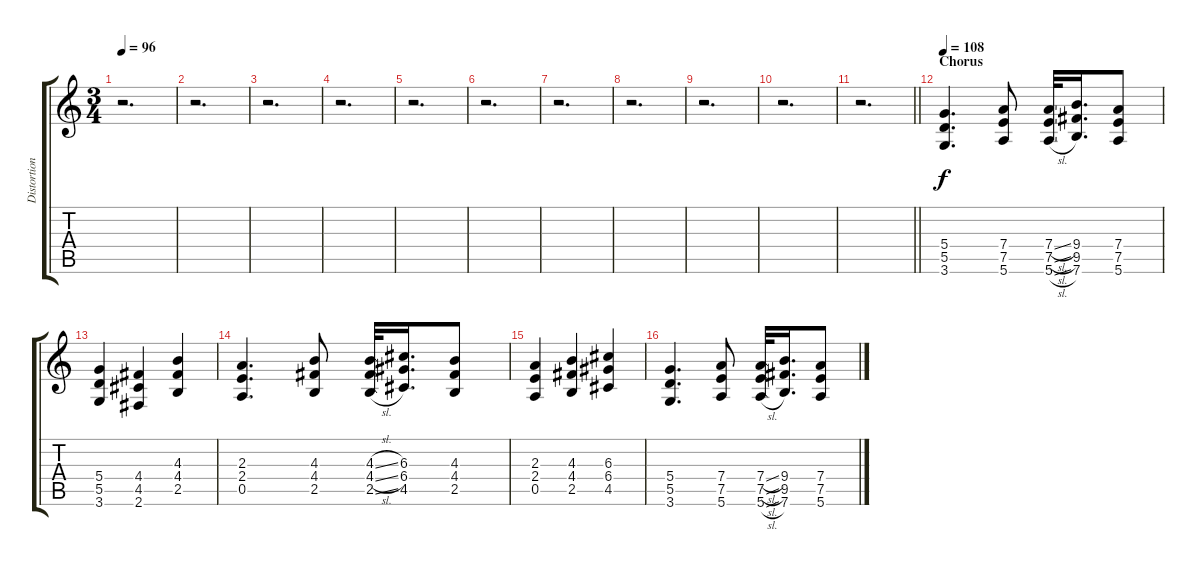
\track ("Distortion Guitar \"Kirk Hammet\"" "Distortion") {instrument distortionguitar}
\staff {score tabs}
\tuning (E4 B3 G3 D3 A2 E2) {hide}
\ts (3 4)
\tempo 96
\clef g2
\ks c
r.2{d dy f} |
r.2{d} |
r.2{d} |
r.2{d} |
r.2{d} |
r.2{d} |
r.2{d} |
r.2{d} |
r.2{d} |
r.2{d} |
\barLineRight lightlight
r.2{d} |
\section ("" "Chorus")
\tempo 108
(5.4 5.5 3.6).4{d} (7.4 7.5 5.6).8 (7.4{sl} 7.5{sl} 5.6{sl}).32 (9.4 9.5 7.6).16{d} (7.4 7.5 5.6).8 |
(5.4 5.5 3.6).4 (4.4 4.5 2.6).4 (4.3 4.4 2.5).4 |
(2.3 2.4 0.5).4{d} (4.3 4.4 2.5).8 (4.3{sl} 4.4{sl} 2.5{sl}).32 (6.3 6.4 4.5).16{d} (4.3 4.4 2.5).8 |
(2.3 2.4 0.5).4 (4.3 4.4 2.5).4 (6.3 6.4 4.5).4 |
(5.4 5.5 3.6).4{d} (7.4 7.5 5.6).8 (7.4{sl} 7.5{sl} 5.6{sl}).32 (9.4 9.5 7.6).16{d} (7.4 7.5 5.6).8
